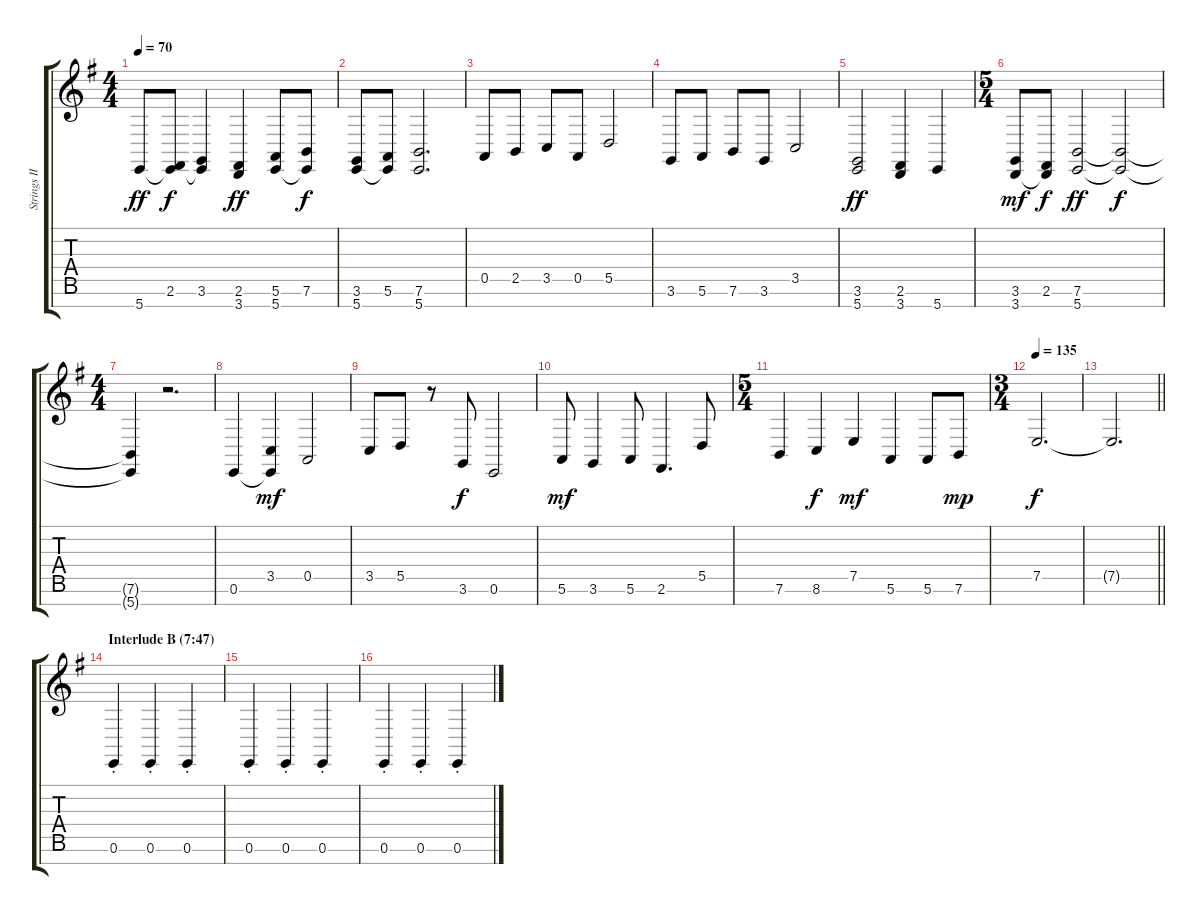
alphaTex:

\track ("Strings II" "Strings II") {instrument stringensemble1}
\staff {score tabs}
\tuning (E4 B3 G3 D3 A2 E2 B1) {hide}
\ts (4 4)
\tempo 70
\clef g2
\ks eminor
5.7.8{dy ff} (2.6 5.7{t}).8{dy f} (3.6 5.7{t}).4 (2.6 3.7).4{dy ff} (5.6 5.7).8 (7.6 5.7{t}).8{dy f} |
(3.6 5.7).8 (5.6 5.7{t}).8 (7.6 5.7).2{d} |
0.5.8 2.5.8 3.5.8 0.5.8 5.5.2 |
3.6.8 5.6.8 7.6.8 3.6.8 3.5.2 |
(3.6 5.7).2{dy ff} (2.6 3.7).4 5.7.4 |
\ts (5 4)
(3.6 3.7).8{dy mf} (2.6 3.7{t}).8{dy f} (7.6 5.7).2{dy ff} (7.6{t} 5.7{t}).2{dy f volume 0} |
\ts (4 4)
(7.6{t} 5.7{t}).4 r.2{d} |
0.6.4{volume 10} (3.5 0.6{t}).4{dy mf} 0.5.2 |
3.5.8 5.5.8 r.8 3.6.8{dy f} 0.6.2 |
5.6.8{dy mf} 3.6.4 5.6.8 2.6.4{d} 5.5.8 |
\ts (5 4)
7.6.4 8.6.4{dy f} 7.5.4{dy mf} 5.6.4 5.6.8 7.6.8{dy mp} |
\ts (3 4)
\tempo 135
7.5.2{d dy f} |
\barLineRight lightlight
7.5{t}.2{d volume 0} |
\section ("" "Interlude B (7:47)")
0.6{st}.4{volume 10} 0.6{st}.4 0.6{st}.4 |
0.6{st}.4 0.6{st}.4 0.6{st}.4 |
0.6{st}.4 0.6{st}.4 0.6{st}.4
